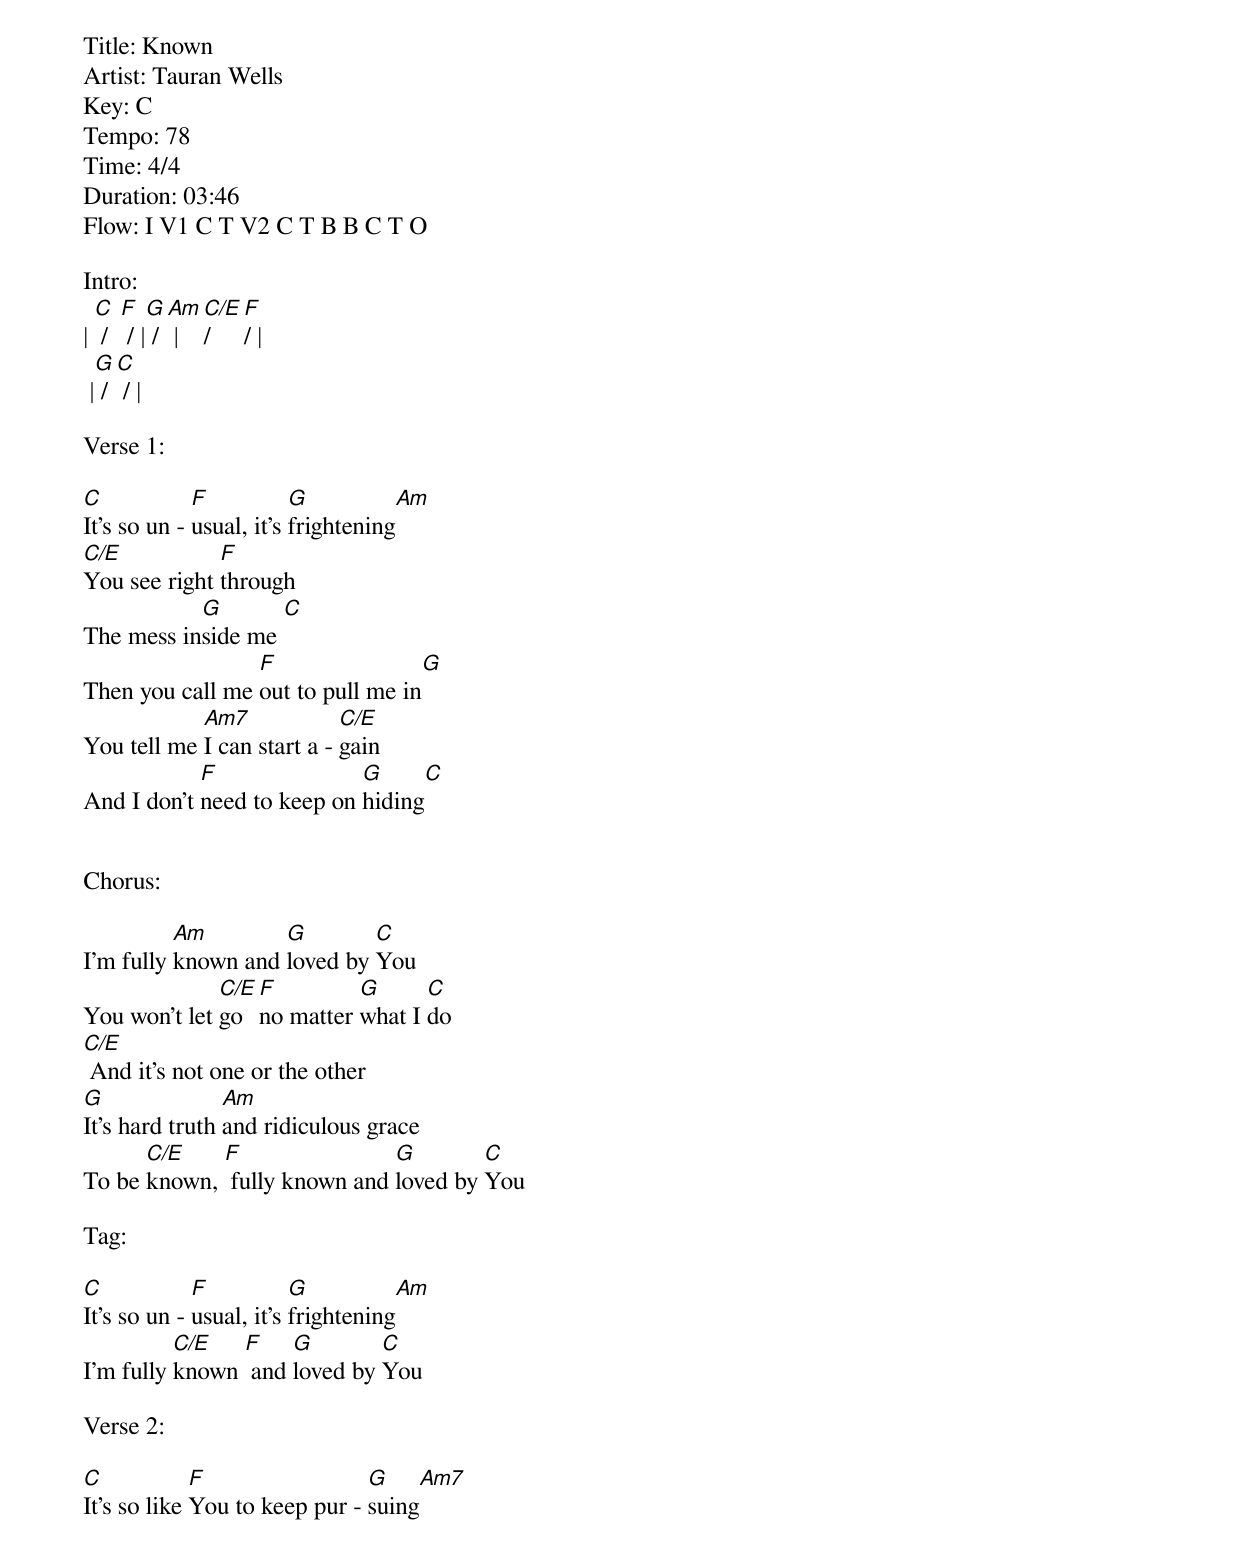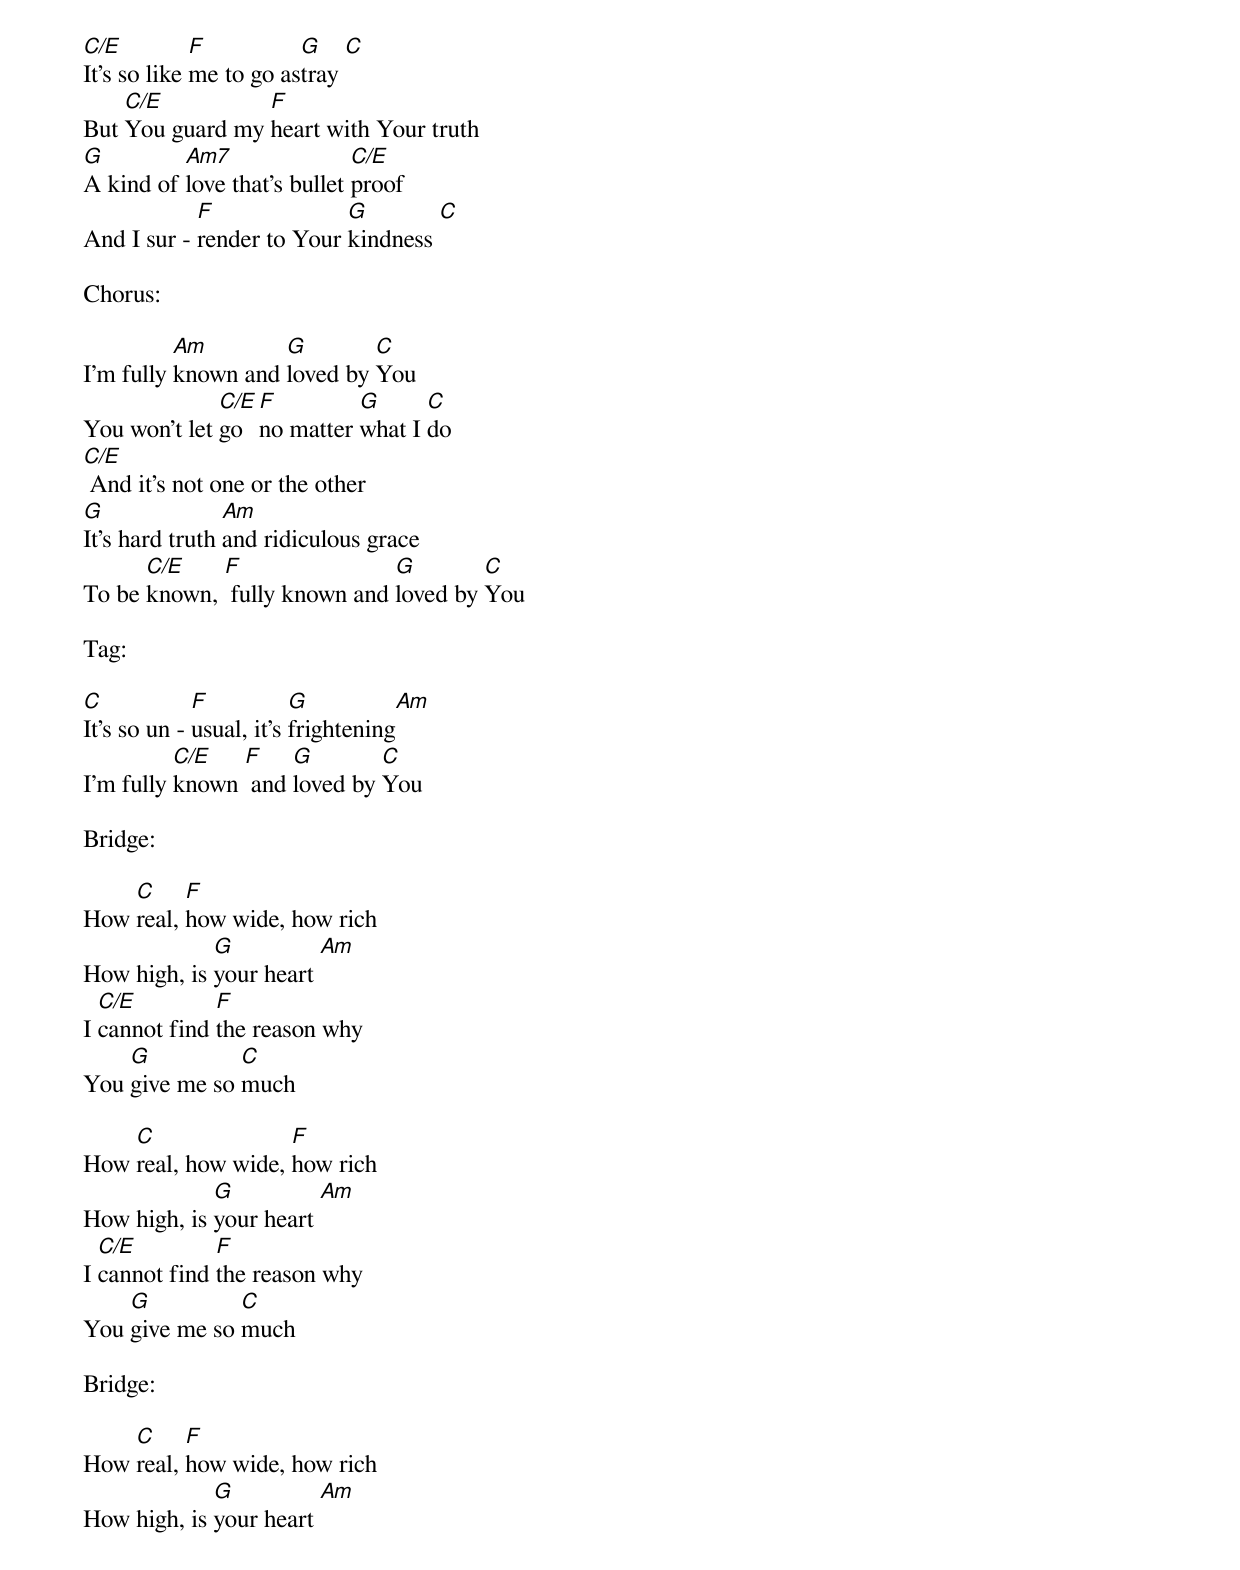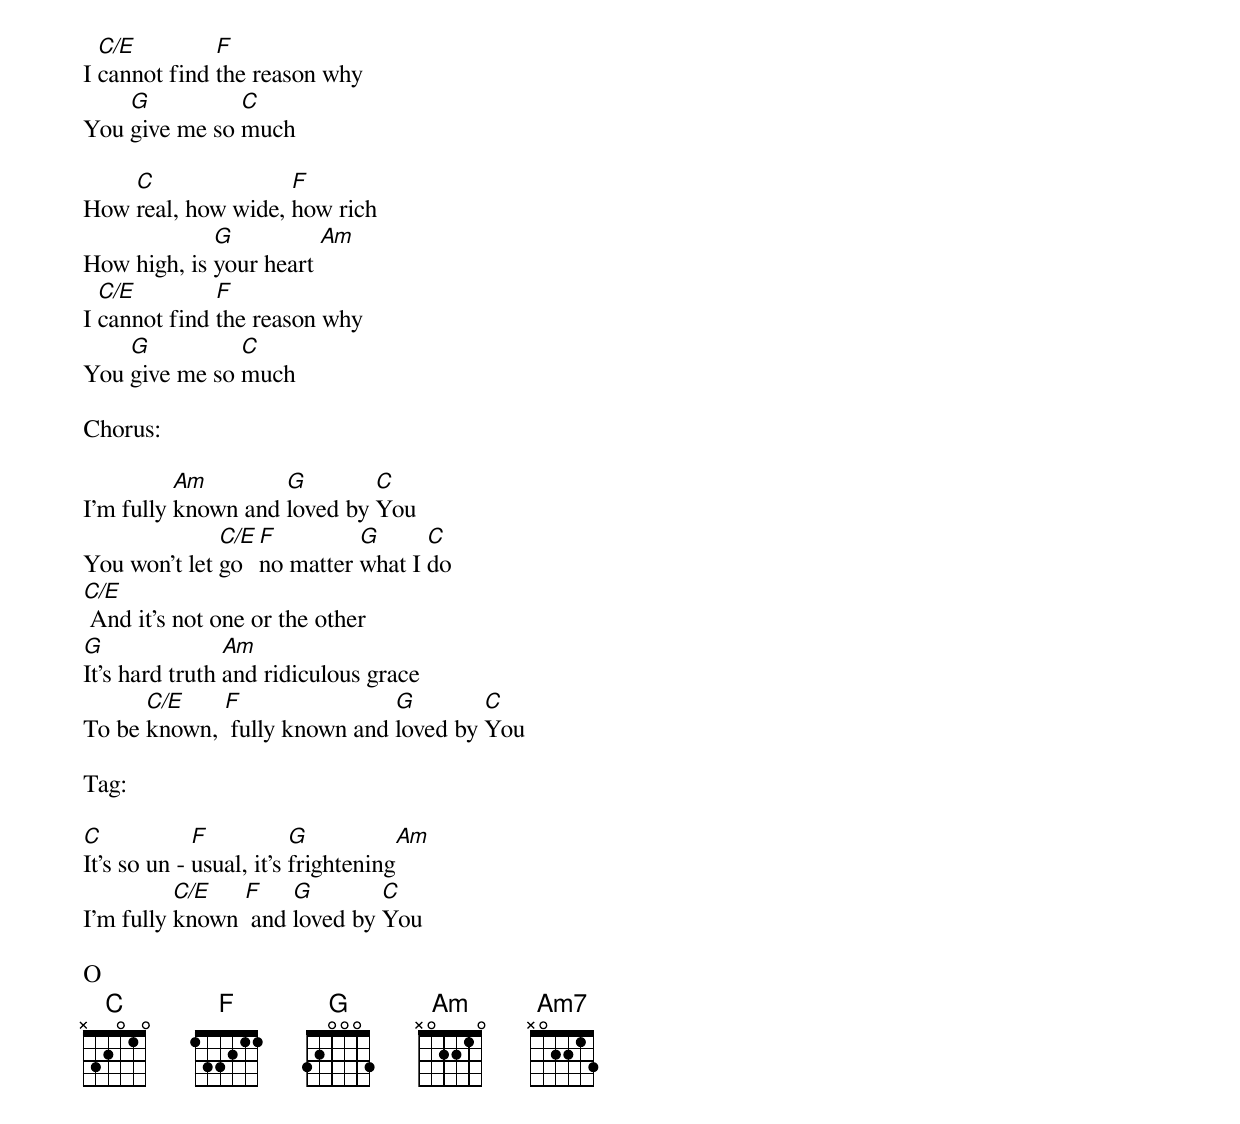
Title: Known
Artist: Tauran Wells
Key: C
Tempo: 78
Time: 4/4
Duration: 03:46
Flow: I V1 C T V2 C T B B C T O

Intro:
| [C] /  [F] / |[G] / [Am] | [C/E]/  [F]/ |
 |[G] / [C] / |

Verse 1:

[C]It's so un - [F]usual, it's [G]frightening[Am]
[C/E]You see right [F]through
The mess in[G]side me [C]
Then you call me [F]out to pull me in[G]
You tell me [Am7]I can start a - [C/E]gain
And I don't [F]need to keep on [G]hiding[C]


Chorus:

I'm fully [Am]known and [G]loved by [C]You
You won't let [C/E]go [F]no matter [G]what I [C]do
[C/E] And it's not one or the other
[G]It's hard truth [Am]and ridiculous grace
To be [C/E]known, [F] fully known and [G]loved by [C]You

Tag:

[C]It's so un - [F]usual, it's [G]frightening[Am]
I'm fully [C/E]known [F] and [G]loved by [C]You

Verse 2:

[C]It's so like [F]You to keep pur - [G]suing[Am7]
[C/E]It’s so like [F]me to go as[G]tray [C]
But [C/E]You guard my [F]heart with Your truth
[G]A kind of [Am7]love that's bullet [C/E]proof
And I sur - [F]render to Your [G]kindness [C]

Chorus:

I'm fully [Am]known and [G]loved by [C]You
You won't let [C/E]go [F]no matter [G]what I [C]do
[C/E] And it's not one or the other
[G]It's hard truth [Am]and ridiculous grace
To be [C/E]known, [F] fully known and [G]loved by [C]You

Tag:

[C]It's so un - [F]usual, it's [G]frightening[Am]
I'm fully [C/E]known [F] and [G]loved by [C]You

Bridge:

How [C]real, [F]how wide, how rich
How high, is [G]your heart [Am]
I [C/E]cannot find [F]the reason why
You [G]give me so [C]much

How [C]real, how wide, [F]how rich
How high, is [G]your heart [Am]
I [C/E]cannot find [F]the reason why
You [G]give me so [C]much

Bridge:

How [C]real, [F]how wide, how rich
How high, is [G]your heart [Am]
I [C/E]cannot find [F]the reason why
You [G]give me so [C]much

How [C]real, how wide, [F]how rich
How high, is [G]your heart [Am]
I [C/E]cannot find [F]the reason why
You [G]give me so [C]much

Chorus:

I'm fully [Am]known and [G]loved by [C]You
You won't let [C/E]go [F]no matter [G]what I [C]do
[C/E] And it's not one or the other
[G]It's hard truth [Am]and ridiculous grace
To be [C/E]known, [F] fully known and [G]loved by [C]You

Tag:

[C]It's so un - [F]usual, it's [G]frightening[Am]
I'm fully [C/E]known [F] and [G]loved by [C]You

O
